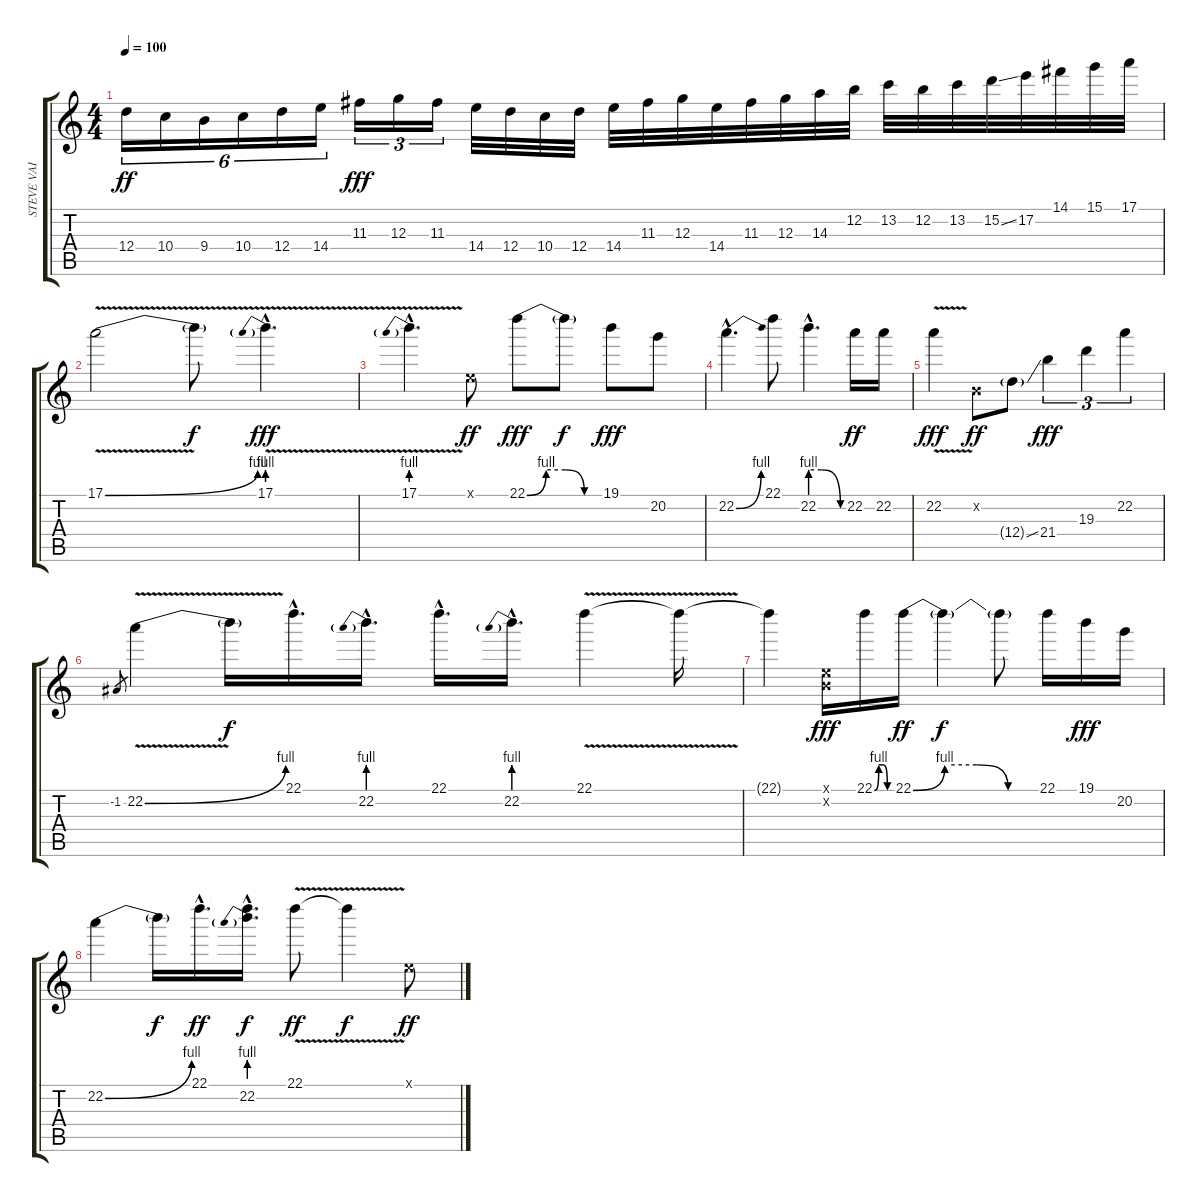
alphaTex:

\track ("STEVE VAI" "STEVE VAI") {instrument overdrivenguitar}
\staff {score tabs}
\tuning (E4 B3 G3 D3 A2 E2) {hide}
\ts (4 4)
\tempo 100
\clef g2
\ks c
12.4.16{tu (6 4) dy ff} 10.4.16{tu (6 4)} 9.4.16{tu (6 4)} 10.4.16{tu (6 4)} 12.4.16{tu (6 4)} 14.4.16{tu (6 4)} 11.3.16{tu (3 2) dy fff} 12.3.16{tu (3 2)} 11.3.16{tu (3 2)} 14.4.32 12.4.32 10.4.32 12.4.32 14.4.32 11.3.32 12.3.32 14.4.32 11.3.32 12.3.32 14.3.32 12.2.32 13.2.32 12.2.32 13.2.32 15.2{ss}.32 17.2.32 14.1.32 15.1.32 17.1.32 |
17.1{be (bend 0 0 60 4) v}.2 17.1{t}.8{dy f} 17.1{be (prebend 0 4 60 4) v hac}.4{d dy fff} |
17.1{be (prebend 0 4 60 4) v hac}.4{d} 0.1{x}.8{dy ff} 22.1{be (custom 0 0 15 4 30 4 45 0 60 0)}.8{dy fff} 22.1{t}.8{dy f} 19.1.8{dy fff} 20.2.8 |
22.2{be (bend 0 0 60 4) hac}.4{d} 22.1.8 22.2{be (custom 0 4 20 4 55 0 60 0) hac}.4{d} 22.2.16{dy ff} 22.2.16 |
22.2{v}.4{dy fff} 0.2{x}.8{dy ff} 12.4{ss g}.8 21.4.4{tu (3 2) dy fff} 19.3.4{tu (3 2)} 22.2.4{tu (3 2)} |
-1.2.8{gr} 22.2{be (bend 0 0 60 4) v}.4 22.2{t}.16{dy f} 22.1{hac}.16{d} 22.2{be (prebend 0 4 60 4) hac}.16{d} 22.1{hac}.16{d} 22.2{be (prebend 0 4 60 4) hac}.16{d} 22.1{v}.4 22.1{t}.16 |
22.1{t}.4 (0.1{x} 0.2{x}).16{dy fff} 22.1{be (custom 0 0 15 4 30 4 45 0 60 0)}.16 22.1{be (custom 0 0 15 4 30 4 45 0 60 0)}.16{dy ff} 22.1{t}.4{dy f} 22.1{t}.8 22.1.16 19.1.16{dy fff} 20.2.16 |
22.2{be (bend 0 0 60 4)}.4 22.2{t}.16{dy f} 22.1{hac}.16{d dy ff} (22.1{hac t} 22.2{be (prebend 0 4 60 4) hac}).16{d dy f} 22.1{v}.8{dy ff} 22.1{t}.4{dy f} 0.1{x}.8{dy ff}
